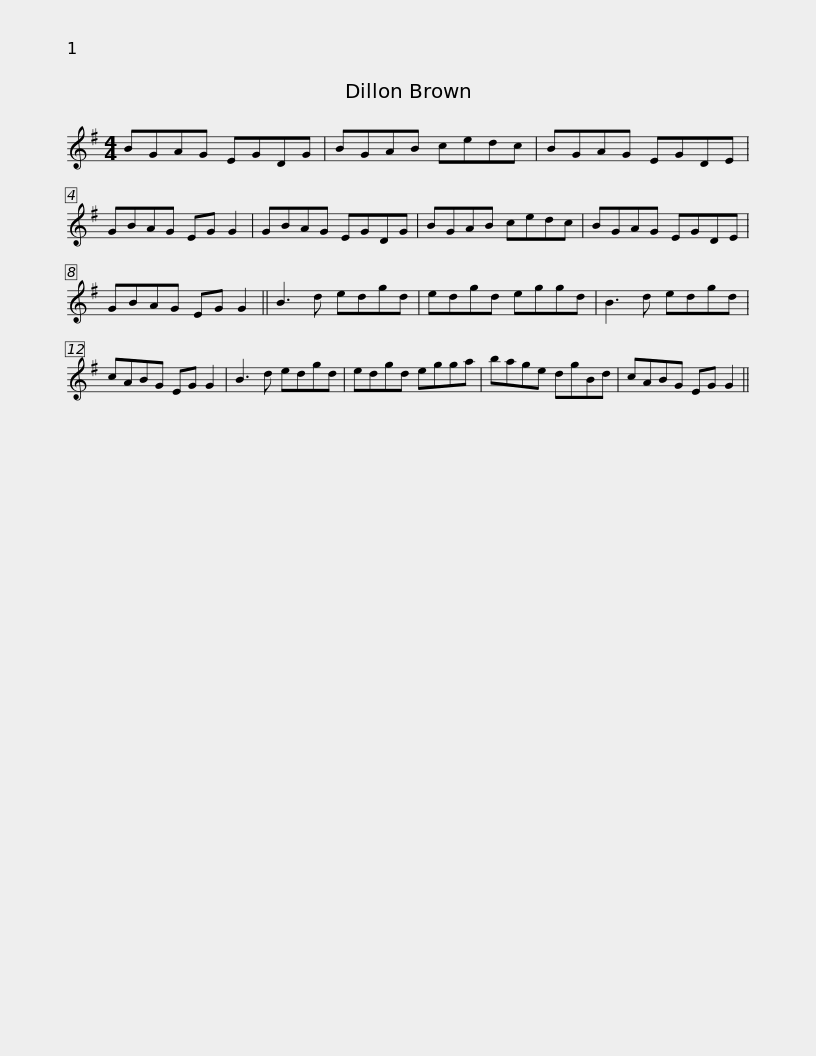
X:1
L:1/8
M:4/4
I:linebreak $
K:G
V:1 treble
V:1
 BGAG EGDG | BGAB cedc | BGAG EGDE | GBAG EG G2 | GBAG EGDG |$ %5
 BGAB cedc | BGAG EGDE | GBAG EG G2 || B3 d edgd | edgd eggd | %10
 B3 d edgd |$ cABG EG G2 | B3 d edgd | edgd egga | bage dgBd | %15
 cABG EG G2 || %16
